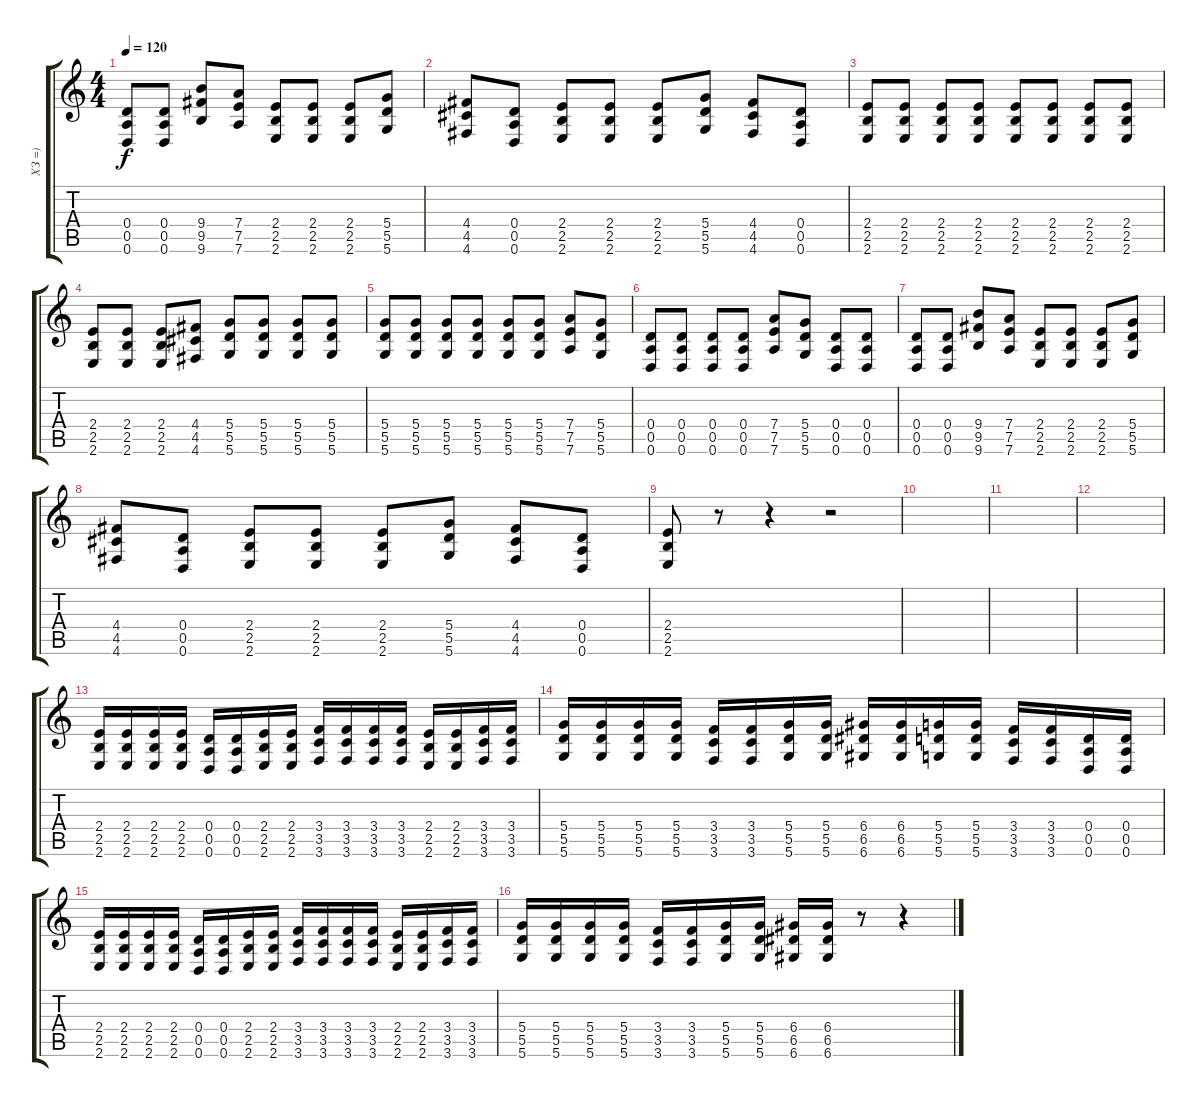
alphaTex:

\track ("ХЗ =)" "ХЗ =)") {mute instrument distortionguitar}
\staff {score tabs}
\tuning (E4 B3 G3 D3 A2 D2) {hide}
\ts (4 4)
\tempo 120
\clef g2
\ks c
(0.4 0.5 0.6).8{dy f} (0.4 0.5 0.6).8 (9.4 9.5 9.6).8 (7.4 7.5 7.6).8 (2.4 2.5 2.6).8 (2.4 2.5 2.6).8 (2.4 2.5 2.6).8 (5.4 5.5 5.6).8 |
(4.4 4.5 4.6).8 (0.4 0.5 0.6).8 (2.4 2.5 2.6).8 (2.4 2.5 2.6).8 (2.4 2.5 2.6).8 (5.4 5.5 5.6).8 (4.4 4.5 4.6).8 (0.4 0.5 0.6).8 |
(2.4 2.5 2.6).8 (2.4 2.5 2.6).8 (2.4 2.5 2.6).8 (2.4 2.5 2.6).8 (2.4 2.5 2.6).8 (2.4 2.5 2.6).8 (2.4 2.5 2.6).8 (2.4 2.5 2.6).8 |
(2.4 2.5 2.6).8 (2.4 2.5 2.6).8 (2.4 2.5 2.6).8 (4.4 4.5 4.6).8 (5.4 5.5 5.6).8 (5.4 5.5 5.6).8 (5.4 5.5 5.6).8 (5.4 5.5 5.6).8 |
(5.4 5.5 5.6).8 (5.4 5.5 5.6).8 (5.4 5.5 5.6).8 (5.4 5.5 5.6).8 (5.4 5.5 5.6).8 (5.4 5.5 5.6).8 (7.4 7.5 7.6).8 (5.4 5.5 5.6).8 |
(0.4 0.5 0.6).8 (0.4 0.5 0.6).8 (0.4 0.5 0.6).8 (0.4 0.5 0.6).8 (7.4 7.5 7.6).8 (5.4 5.5 5.6).8 (0.4 0.5 0.6).8 (0.4 0.5 0.6).8 |
(0.4 0.5 0.6).8 (0.4 0.5 0.6).8 (9.4 9.5 9.6).8 (7.4 7.5 7.6).8 (2.4 2.5 2.6).8 (2.4 2.5 2.6).8 (2.4 2.5 2.6).8 (5.4 5.5 5.6).8 |
(4.4 4.5 4.6).8 (0.4 0.5 0.6).8 (2.4 2.5 2.6).8 (2.4 2.5 2.6).8 (2.4 2.5 2.6).8 (5.4 5.5 5.6).8 (4.4 4.5 4.6).8 (0.4 0.5 0.6).8 |
(2.4 2.5 2.6).8 r.8 r.4 r.2 |
|
|
|
(2.4 2.5 2.6).16 (2.4 2.5 2.6).16 (2.4 2.5 2.6).16 (2.4 2.5 2.6).16 (0.4 0.5 0.6).16 (0.4 0.5 0.6).16 (2.4 2.5 2.6).16 (2.4 2.5 2.6).16 (3.4 3.5 3.6).16 (3.4 3.5 3.6).16 (3.4 3.5 3.6).16 (3.4 3.5 3.6).16 (2.4 2.5 2.6).16 (2.4 2.5 2.6).16 (3.4 3.5 3.6).16 (3.4 3.5 3.6).16 |
(5.4 5.5 5.6).16 (5.4 5.5 5.6).16 (5.4 5.5 5.6).16 (5.4 5.5 5.6).16 (3.4 3.5 3.6).16 (3.4 3.5 3.6).16 (5.4 5.5 5.6).16 (5.4 5.5 5.6).16 (6.4 6.5 6.6).16 (6.4 6.5 6.6).16 (5.4 5.5 5.6).16 (5.4 5.5 5.6).16 (3.4 3.5 3.6).16 (3.4 3.5 3.6).16 (0.4 0.5 0.6).16 (0.4 0.5 0.6).16 |
(2.4 2.5 2.6).16 (2.4 2.5 2.6).16 (2.4 2.5 2.6).16 (2.4 2.5 2.6).16 (0.4 0.5 0.6).16 (0.4 0.5 0.6).16 (2.4 2.5 2.6).16 (2.4 2.5 2.6).16 (3.4 3.5 3.6).16 (3.4 3.5 3.6).16 (3.4 3.5 3.6).16 (3.4 3.5 3.6).16 (2.4 2.5 2.6).16 (2.4 2.5 2.6).16 (3.4 3.5 3.6).16 (3.4 3.5 3.6).16 |
(5.4 5.5 5.6).16 (5.4 5.5 5.6).16 (5.4 5.5 5.6).16 (5.4 5.5 5.6).16 (3.4 3.5 3.6).16 (3.4 3.5 3.6).16 (5.4 5.5 5.6).16 (5.4 5.5 5.6).16 (6.4 6.5 6.6).16 (6.4 6.5 6.6).16 r.8 r.4
